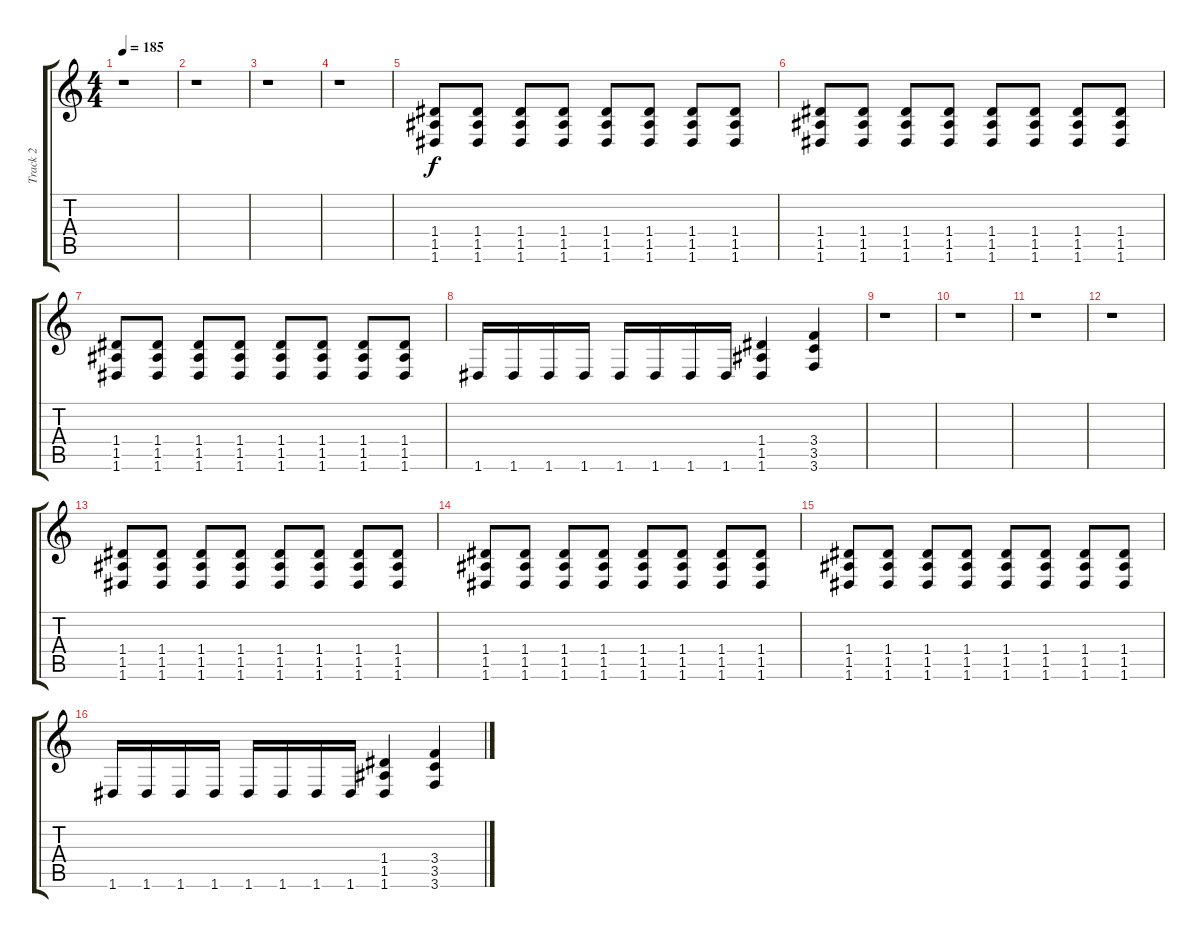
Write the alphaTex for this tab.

\track ("Track 2" "Track 2") {instrument overdrivenguitar}
\staff {score tabs}
\tuning (E4 B3 G3 D3 A2 D2) {hide}
\ts (4 4)
\tempo 185
\clef g2
\ks c
r.1{dy f} |
r.1 |
r.1 |
r.1 |
(1.4 1.5 1.6).8 (1.4 1.5 1.6).8 (1.4 1.5 1.6).8 (1.4 1.5 1.6).8 (1.4 1.5 1.6).8 (1.4 1.5 1.6).8 (1.4 1.5 1.6).8 (1.4 1.5 1.6).8 |
(1.4 1.5 1.6).8 (1.4 1.5 1.6).8 (1.4 1.5 1.6).8 (1.4 1.5 1.6).8 (1.4 1.5 1.6).8 (1.4 1.5 1.6).8 (1.4 1.5 1.6).8 (1.4 1.5 1.6).8 |
(1.4 1.5 1.6).8 (1.4 1.5 1.6).8 (1.4 1.5 1.6).8 (1.4 1.5 1.6).8 (1.4 1.5 1.6).8 (1.4 1.5 1.6).8 (1.4 1.5 1.6).8 (1.4 1.5 1.6).8 |
1.6.16 1.6.16 1.6.16 1.6.16 1.6.16 1.6.16 1.6.16 1.6.16 (1.4 1.5 1.6).4 (3.4 3.5 3.6).4 |
r.1 |
r.1 |
r.1 |
r.1 |
(1.4 1.5 1.6).8 (1.4 1.5 1.6).8 (1.4 1.5 1.6).8 (1.4 1.5 1.6).8 (1.4 1.5 1.6).8 (1.4 1.5 1.6).8 (1.4 1.5 1.6).8 (1.4 1.5 1.6).8 |
(1.4 1.5 1.6).8 (1.4 1.5 1.6).8 (1.4 1.5 1.6).8 (1.4 1.5 1.6).8 (1.4 1.5 1.6).8 (1.4 1.5 1.6).8 (1.4 1.5 1.6).8 (1.4 1.5 1.6).8 |
(1.4 1.5 1.6).8 (1.4 1.5 1.6).8 (1.4 1.5 1.6).8 (1.4 1.5 1.6).8 (1.4 1.5 1.6).8 (1.4 1.5 1.6).8 (1.4 1.5 1.6).8 (1.4 1.5 1.6).8 |
1.6.16 1.6.16 1.6.16 1.6.16 1.6.16 1.6.16 1.6.16 1.6.16 (1.4 1.5 1.6).4 (3.4 3.5 3.6).4
